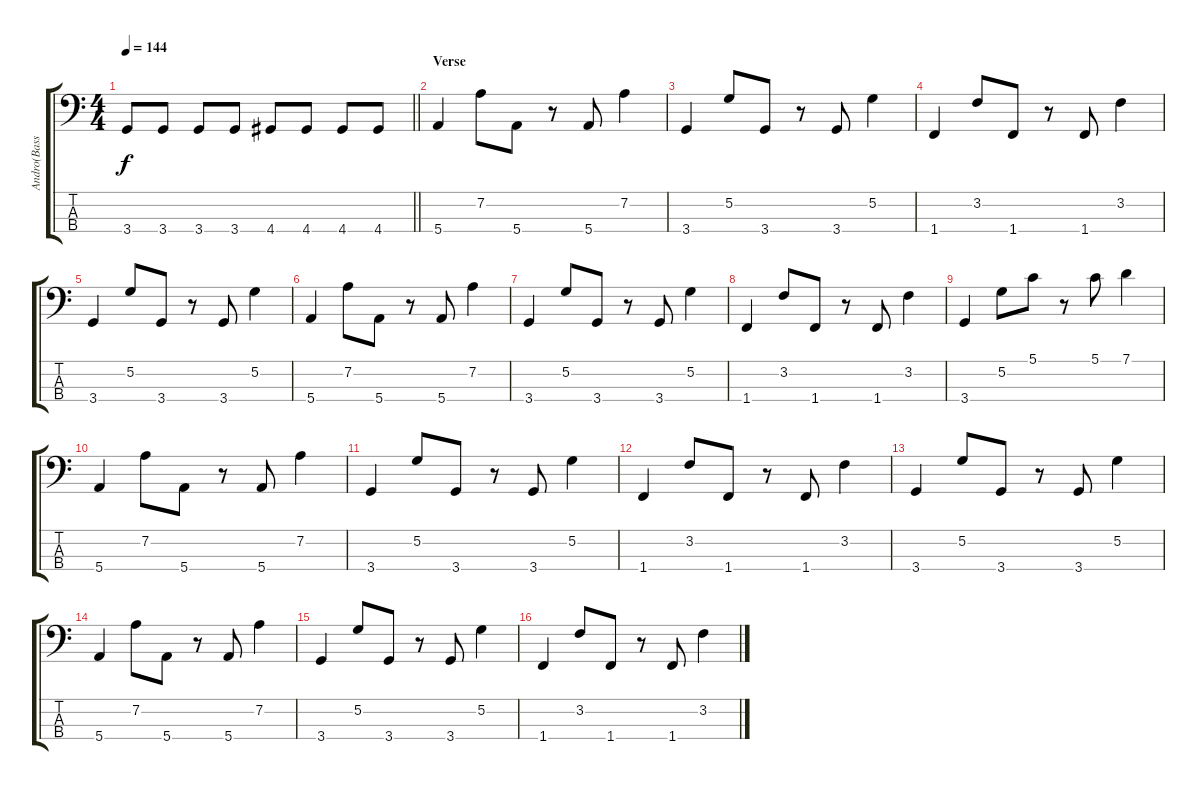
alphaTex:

\track ("Andro(Bass)" "Andro(Bass") {instrument electricbassfinger}
\staff {score tabs}
\tuning (G2 D2 A1 E1) {hide}
\ts (4 4)
\tempo 144
\clef f4
\barLineRight lightlight
\ks c
3.4.8{dy f} 3.4.8 3.4.8 3.4.8 4.4.8 4.4.8 4.4.8 4.4.8 |
\section ("" "Verse")
5.4.4 7.2.8 5.4.8 r.8 5.4.8 7.2.4 |
3.4.4 5.2.8 3.4.8 r.8 3.4.8 5.2.4 |
1.4.4 3.2.8 1.4.8 r.8 1.4.8 3.2.4 |
3.4.4 5.2.8 3.4.8 r.8 3.4.8 5.2.4 |
5.4.4 7.2.8 5.4.8 r.8 5.4.8 7.2.4 |
3.4.4 5.2.8 3.4.8 r.8 3.4.8 5.2.4 |
1.4.4 3.2.8 1.4.8 r.8 1.4.8 3.2.4 |
3.4.4 5.2.8 5.1.8 r.8 5.1.8 7.1.4 |
5.4.4 7.2.8 5.4.8 r.8 5.4.8 7.2.4 |
3.4.4 5.2.8 3.4.8 r.8 3.4.8 5.2.4 |
1.4.4 3.2.8 1.4.8 r.8 1.4.8 3.2.4 |
3.4.4 5.2.8 3.4.8 r.8 3.4.8 5.2.4 |
5.4.4 7.2.8 5.4.8 r.8 5.4.8 7.2.4 |
3.4.4 5.2.8 3.4.8 r.8 3.4.8 5.2.4 |
1.4.4 3.2.8 1.4.8 r.8 1.4.8 3.2.4
